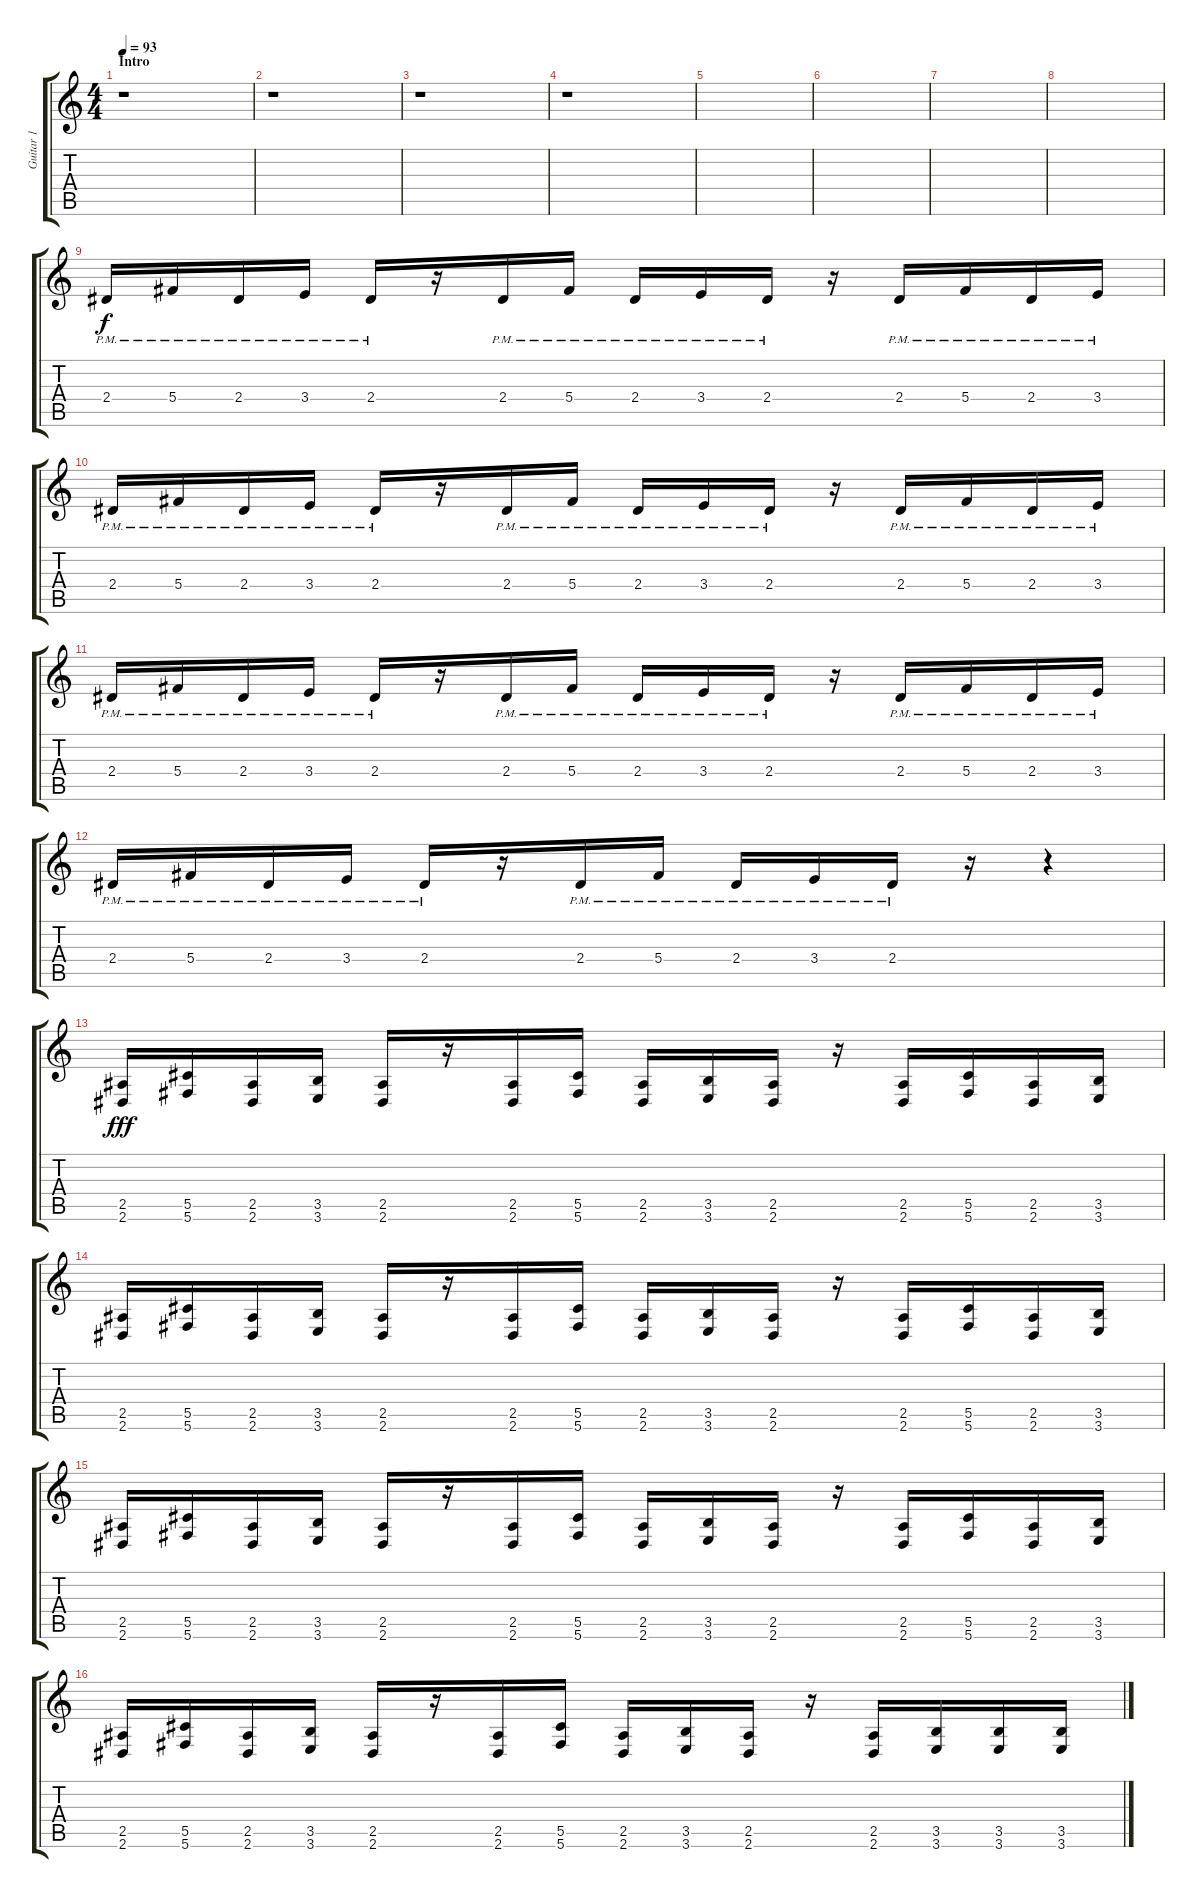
\track ("Guitar 1" "Guitar 1") {instrument distortionguitar}
\staff {score tabs}
\tuning (Eb4 Bb3 Gb3 Db3 Ab2 Db2) {hide}
\ts (4 4)
\section ("" "Intro")
\tempo 93
\clef g2
\ks c
r.1{dy f instrument distortionguitar} |
r.1 |
r.1 |
r.1 |
|
|
|
|
2.4{pm}.16 5.4{pm}.16 2.4{pm}.16 3.4{pm}.16 2.4{pm}.16 r.16 2.4{pm}.16 5.4{pm}.16 2.4{pm}.16 3.4{pm}.16 2.4{pm}.16 r.16 2.4{pm}.16 5.4{pm}.16 2.4{pm}.16 3.4{pm}.16 |
2.4{pm}.16 5.4{pm}.16 2.4{pm}.16 3.4{pm}.16 2.4{pm}.16 r.16 2.4{pm}.16 5.4{pm}.16 2.4{pm}.16 3.4{pm}.16 2.4{pm}.16 r.16 2.4{pm}.16 5.4{pm}.16 2.4{pm}.16 3.4{pm}.16 |
2.4{pm}.16 5.4{pm}.16 2.4{pm}.16 3.4{pm}.16 2.4{pm}.16 r.16 2.4{pm}.16 5.4{pm}.16 2.4{pm}.16 3.4{pm}.16 2.4{pm}.16 r.16 2.4{pm}.16 5.4{pm}.16 2.4{pm}.16 3.4{pm}.16 |
2.4{pm}.16 5.4{pm}.16 2.4{pm}.16 3.4{pm}.16 2.4{pm}.16 r.16 2.4{pm}.16 5.4{pm}.16 2.4{pm}.16 3.4{pm}.16 2.4{pm}.16 r.16 r.4 |
(2.5 2.6).16{dy fff instrument distortionguitar} (5.5 5.6).16 (2.5 2.6).16 (3.5 3.6).16 (2.5 2.6).16 r.16 (2.5 2.6).16 (5.5 5.6).16 (2.5 2.6).16 (3.5 3.6).16 (2.5 2.6).16 r.16 (2.5 2.6).16 (5.5 5.6).16 (2.5 2.6).16 (3.5 3.6).16 |
(2.5 2.6).16 (5.5 5.6).16 (2.5 2.6).16 (3.5 3.6).16 (2.5 2.6).16 r.16 (2.5 2.6).16 (5.5 5.6).16 (2.5 2.6).16 (3.5 3.6).16 (2.5 2.6).16 r.16 (2.5 2.6).16 (5.5 5.6).16 (2.5 2.6).16 (3.5 3.6).16 |
(2.5 2.6).16 (5.5 5.6).16 (2.5 2.6).16 (3.5 3.6).16 (2.5 2.6).16 r.16 (2.5 2.6).16 (5.5 5.6).16 (2.5 2.6).16 (3.5 3.6).16 (2.5 2.6).16 r.16 (2.5 2.6).16 (5.5 5.6).16 (2.5 2.6).16 (3.5 3.6).16 |
(2.5 2.6).16 (5.5 5.6).16 (2.5 2.6).16 (3.5 3.6).16 (2.5 2.6).16 r.16 (2.5 2.6).16 (5.5 5.6).16 (2.5 2.6).16 (3.5 3.6).16 (2.5 2.6).16 r.16 (2.5 2.6).16 (3.5 3.6).16 (3.5 3.6).16 (3.5 3.6).16
